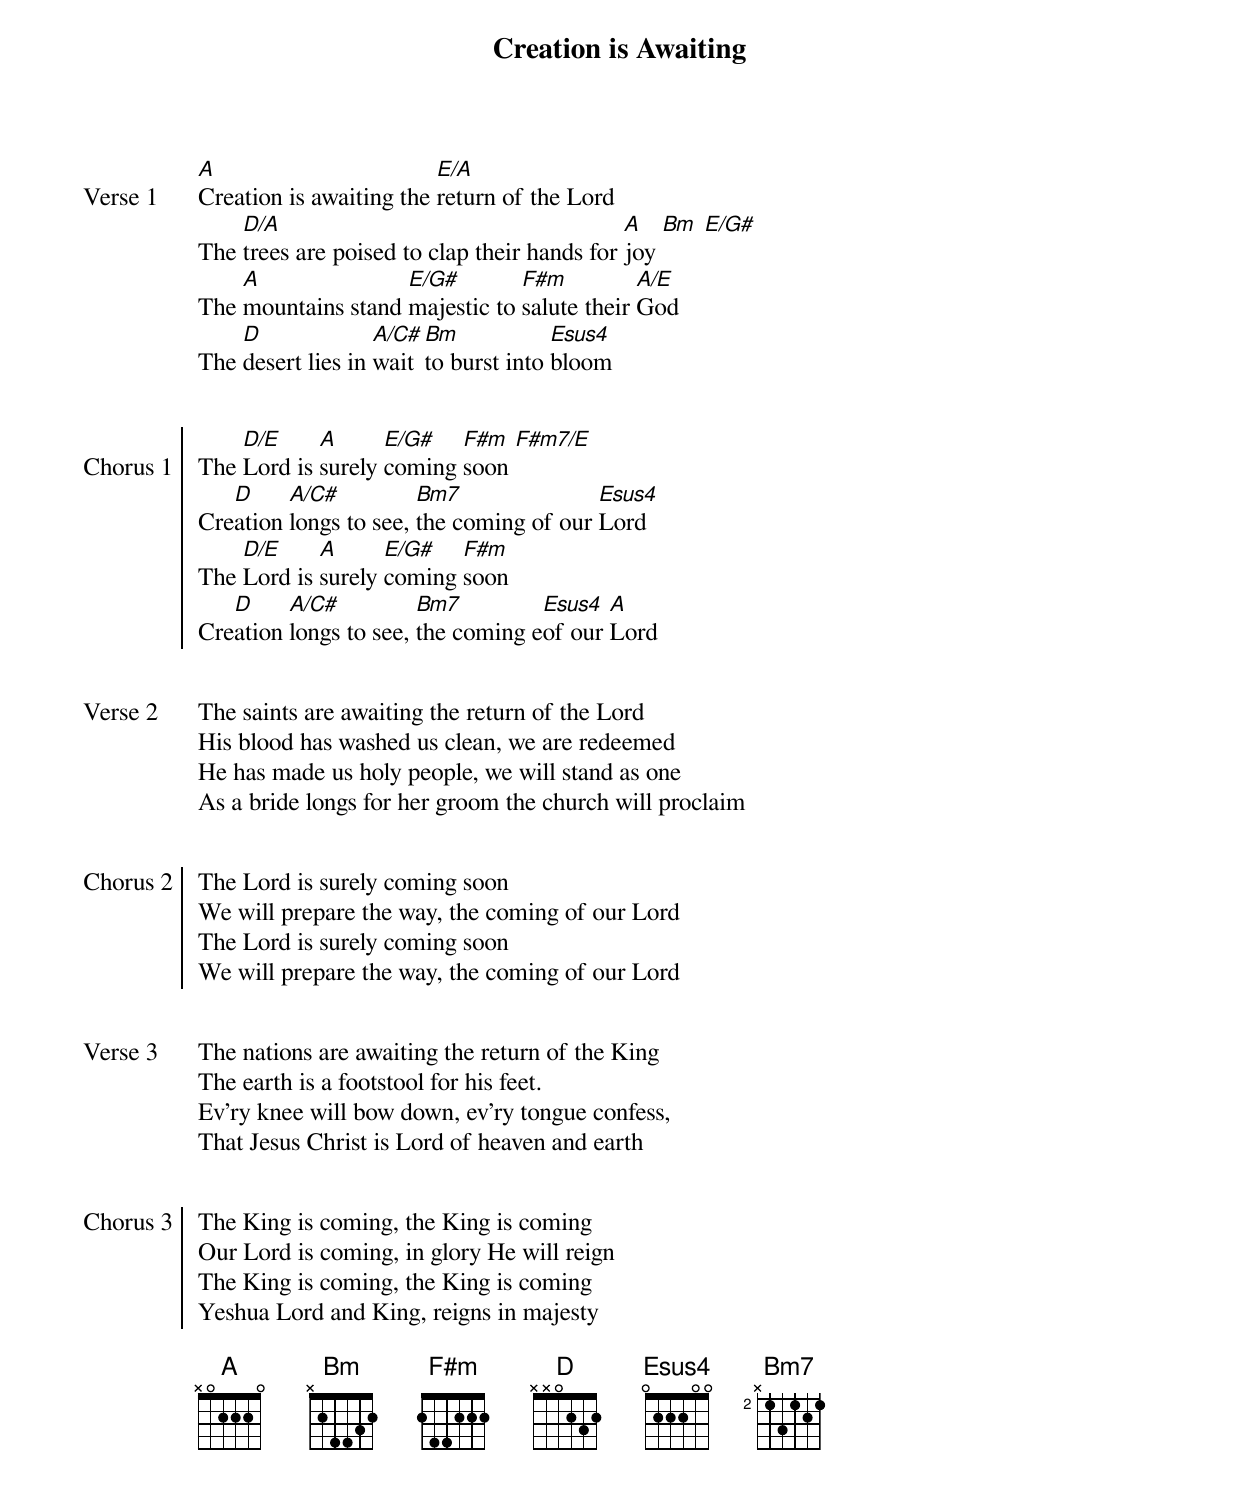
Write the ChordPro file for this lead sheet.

{title: Creation is Awaiting}
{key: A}
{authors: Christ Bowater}
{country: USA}
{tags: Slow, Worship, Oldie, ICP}
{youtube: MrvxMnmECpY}

{start_of_verse: Verse 1}
[A]Creation is awaiting the [E/A]return of the Lord
The [D/A]trees are poised to clap their hands for [A]joy [Bm] [E/G#]
The [A]mountains stand [E/G#]majestic to [F#m]salute their [A/E]God
The [D]desert lies in [A/C#]wait [Bm]to burst into [Esus4]bloom

{end_of_verse}

{start_of_chorus: Chorus 1}
The [D/E]Lord is [A]surely [E/G#]coming [F#m]soon [F#m7/E]
Cre[D]ation [A/C#]longs to see, [Bm7]the coming of our [Esus4]Lord
The [D/E]Lord is [A]surely [E/G#]coming [F#m]soon
Cre[D]ation [A/C#]longs to see, [Bm7]the coming e[Esus4]of our [A]Lord

{end_of_chorus}

{start_of_verse: Verse 2}
The saints are awaiting the return of the Lord
His blood has washed us clean, we are redeemed
He has made us holy people, we will stand as one
As a bride longs for her groom the church will proclaim

{end_of_verse}

{start_of_chorus: Chorus 2}
The Lord is surely coming soon
We will prepare the way, the coming of our Lord
The Lord is surely coming soon
We will prepare the way, the coming of our Lord

{end_of_chorus}

{start_of_verse: Verse 3}
The nations are awaiting the return of the King
The earth is a footstool for his feet.
Ev’ry knee will bow down, ev’ry tongue confess,
That Jesus Christ is Lord of heaven and earth

{end_of_verse}

{start_of_chorus: Chorus 3}
The King is coming, the King is coming
Our Lord is coming, in glory He will reign
The King is coming, the King is coming
Yeshua Lord and King, reigns in majesty

{end_of_chorus}
